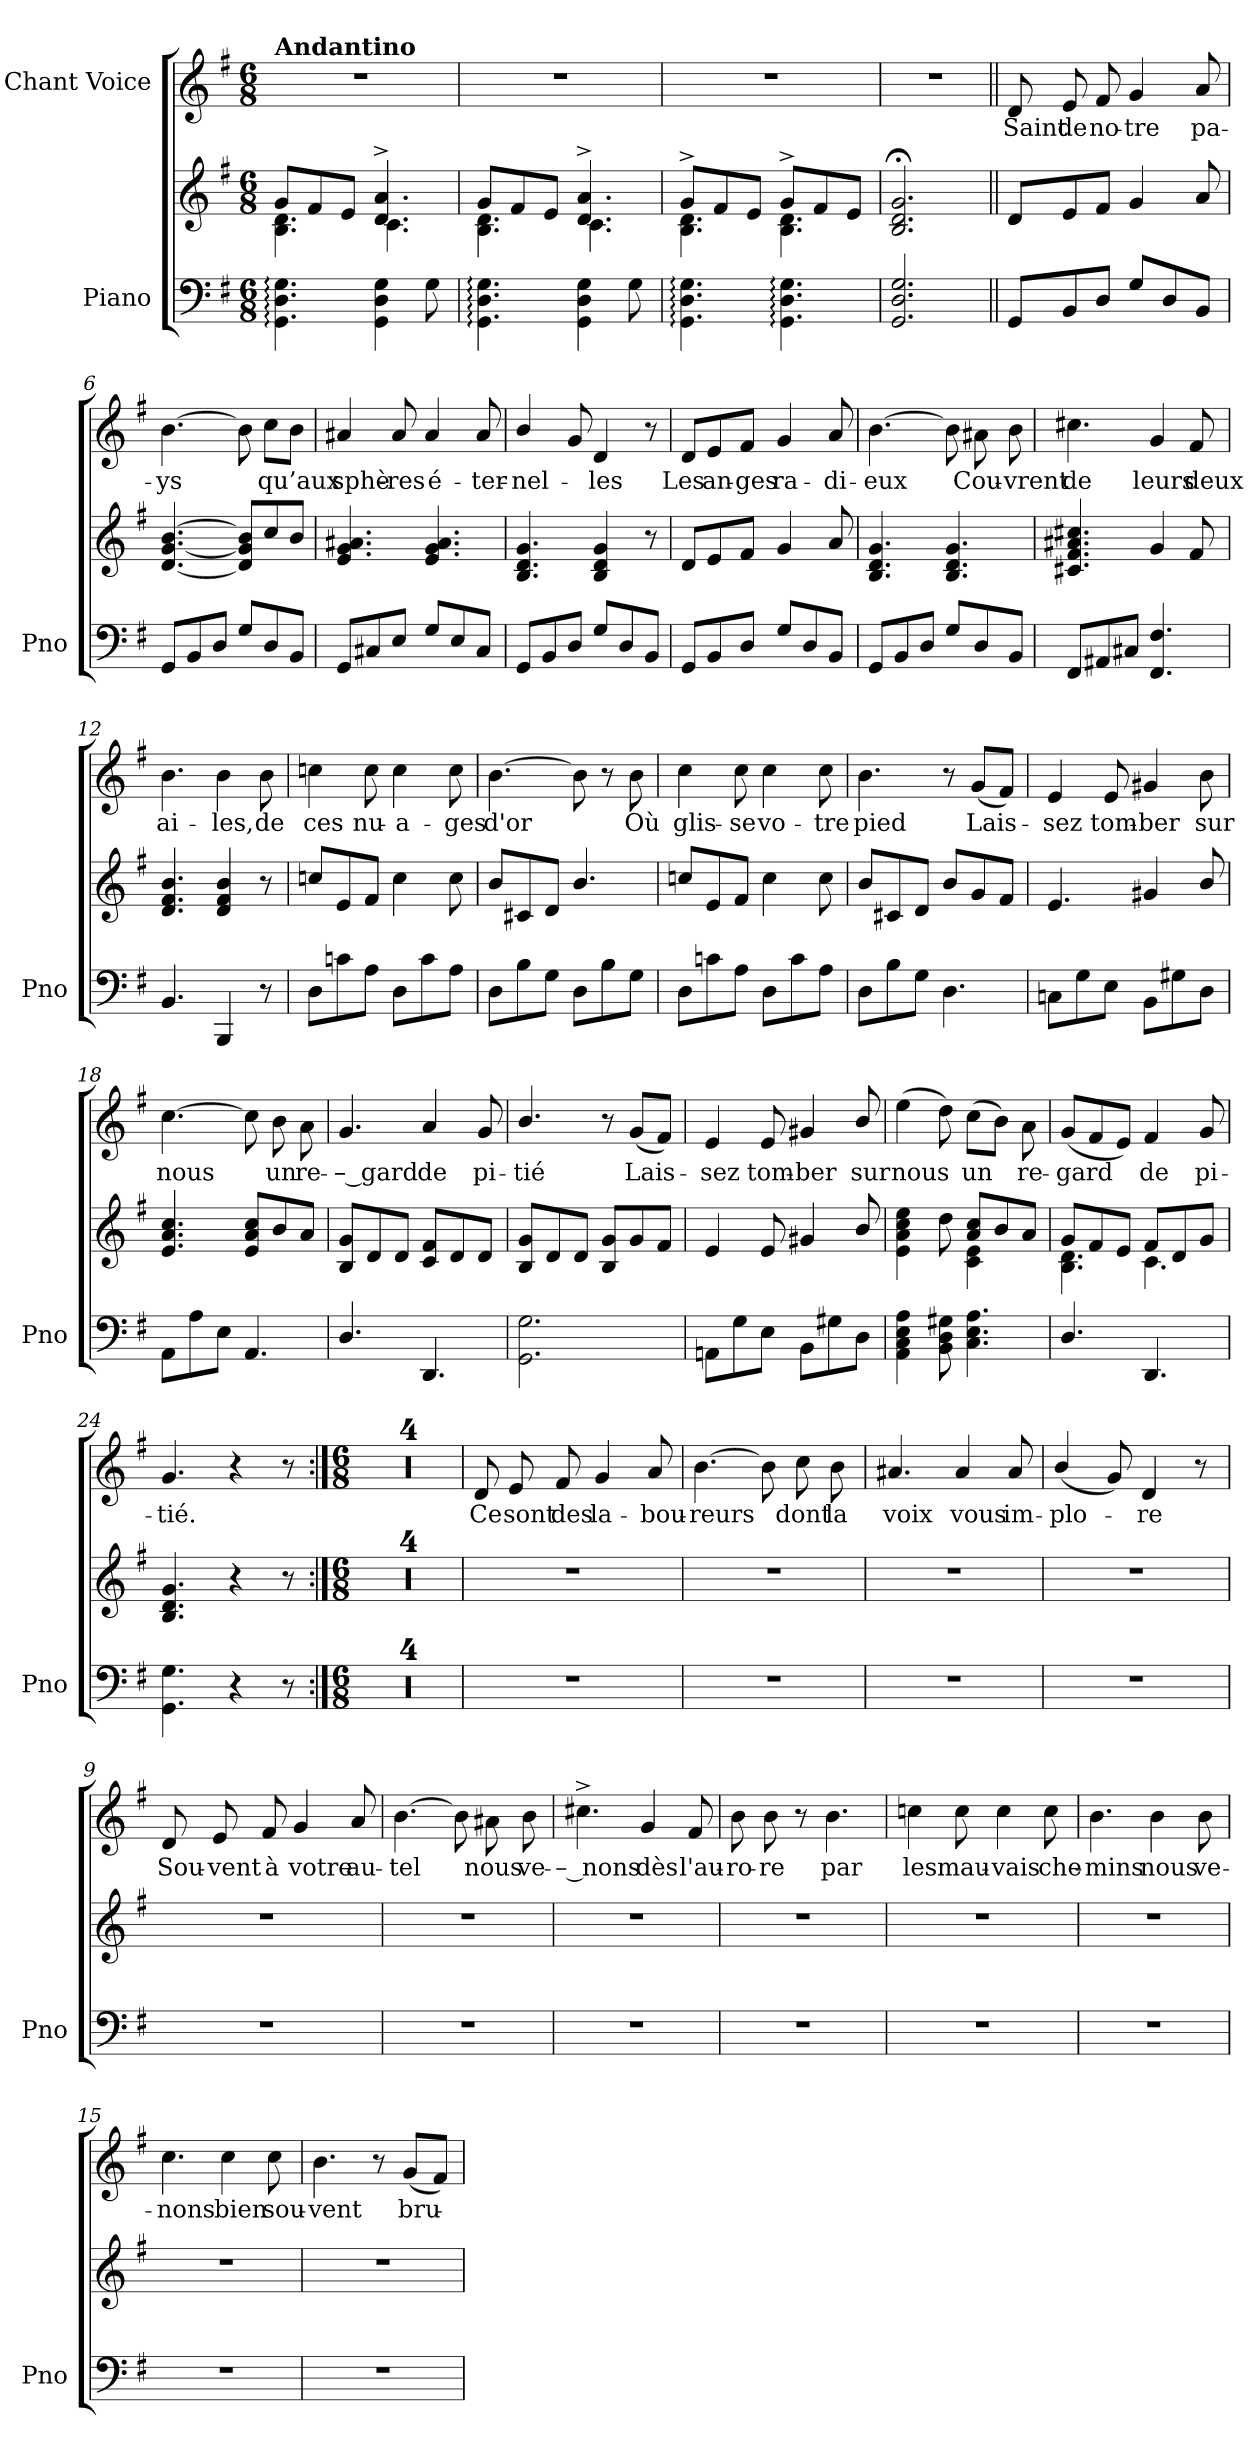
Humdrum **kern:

**kern	**kern	**kern	**text
*part2	*part2	*part1	*part1
*staff3	*staff2	*staff1	*staff1
*I"Piano	*	*I"Chant Voice	*
*I'Pno	*	*	*
*clefF4	*clefG2	*clefG2	*
*k[f#]	*k[f#]	*k[f#]	*
*M6/8	*M6/8	*M6/8	*
=1	=1	=1	=1
*	*^	*	*
!	!	!	!LO:TX:a:B:t=Andantino	!
4.GG\: 4.D\: 4.G\:	8g/L	4.B\ 4.d\	2.r	.
.	8f#/	.	.	.
.	8e/J	.	.	.
4GG\ 4D\ 4G\	4.d/^ 4.a/^	4.c\	.	.
8G\	.	.	.	.
=2	=2	=2	=2	=2
4.GG\: 4.D\: 4.G\:	8g/L	4.B\ 4.d\	2.r	.
.	8f#/	.	.	.
.	8e/J	.	.	.
4GG\ 4D\ 4G\	4.d/^ 4.a/^	4.c\	.	.
8G\	.	.	.	.
=3	=3	=3	=3	=3
4.GG\: 4.D\: 4.G\:	8g^/L	4.B\ 4.d\	2.r	.
.	8f#/	.	.	.
.	8e/J	.	.	.
4.GG\: 4.D\: 4.G\:	8g^/L	4.B\ 4.d\	.	.
.	8f#/	.	.	.
.	8e/J	.	.	.
*	*v	*v	*	*
=4	=4	=4	=4
2.GG/ 2.D/ 2.G/	2.B/;< 2.d/;< 2.g/;<	2.r	.
=5||	=5||	=5||	=5||
!	!	!	!LO:LY:b
8GG/L	8d/L	8d/	Saint
!	!	!	!LO:LY:b
8BB/	8e/	8e/	de
!	!	!	!LO:LY:b
8D/J	8f#/J	8f#/	no-
!	!	!	!LO:LY:b
8G/L	4g/	4g/	-tre
8D/	.	.	.
!	!	!	!LO:LY:b
8BB/J	8a/	8a/	pa-
=6	=6	=6	=6
!	!	!	!LO:LY:b
8GG/L	[4.d/ [4.g/ [4.b/	[4.b\	-ys
8BB/	.	.	.
8D/J	.	.	.
8G/L	8d/] 8g/] 8b/]L	8b\]	.
!	!	!	!LO:LY:b
8D/	8cc/	8cc\L	qu’aux
8BB/J	8b/J	8b\J	.
!!LO:LB:g=z
=7	=7	=7	=7
!	!	!	!LO:LY:b
8GG/L	4.e/ 4.g/ 4.a#X/	4a#X/	sphè-
8C#X/	.	.	.
!	!	!	!LO:LY:b
8E/J	.	8a#/	-res
!	!	!	!LO:LY:b
8G/L	4.e/ 4.g/ 4.a#/	4a#/	é-
8E/	.	.	.
!	!	!	!LO:LY:b
8C#/J	.	8a#/	-ter-
=8	=8	=8	=8
!	!	!	!LO:LY:b
8GG/L	4.B/ 4.d/ 4.g/	4b/	-nel-
8BB/	.	.	.
8D/J	.	8g/	.
!	!	!	!LO:LY:b
8G/L	4B/ 4d/ 4g/	4d/	-les
8D/	.	.	.
8BB/J	8r	8r	.
=9	=9	=9	=9
!	!	!	!LO:LY:b
8GG/L	8d/L	8d/L	Les
!	!	!	!LO:LY:b
8BB/	8e/	8e/	an-
!	!	!	!LO:LY:b
8D/J	8f#/J	8f#/J	-ges
!	!	!	!LO:LY:b
8G/L	4g/	4g/	ra-
8D/	.	.	.
!	!	!	!LO:LY:b
8BB/J	8a/	8a/	-di-
=10	=10	=10	=10
!	!	!	!LO:LY:b
8GG/L	4.B/ 4.d/ 4.g/	[4.b\	-eux
8BB/	.	.	.
8D/J	.	.	.
8G/L	4.B/ 4.d/ 4.g/	8b\]	.
!	!	!	!LO:LY:b
8D/	.	8a#X\	Cou-
!	!	!	!LO:LY:b
8BB/J	.	8b\	-vrent
=11	=11	=11	=11
!	!	!	!LO:LY:b
8FF#/L	4.c#X/ 4.f#/ 4.a#X/ 4.cc#X/	4.cc#X\	de
8AA#X/	.	.	.
8C#X/J	.	.	.
!	!	!	!LO:LY:b
4.FF#/ 4.F#/	4g/	4g/	leurs
!	!	!	!LO:LY:b
.	8f#/	8f#/	deux
=12	=12	=12	=12
!	!	!	!LO:LY:b
4.BB/	4.d/ 4.f#/ 4.b/	4.b\	ai-
!	!	!	!LO:LY:b
4BBB/	4d/ 4f#/ 4b/	4b\	-les,
!	!	!	!LO:LY:b
8r	8r	8b\	de
!!LO:LB:g=z
=13	=13	=13	=13
!	!	!	!LO:LY:b
8D\L	8ccn/L	4ccn\	ces
8cn\	8e/	.	.
!	!	!	!LO:LY:b
8A\J	8f#/J	8cc\	nu-
!	!	!	!LO:LY:b
8D\L	4cc\	4cc\	-a-
8c\	.	.	.
!	!	!	!LO:LY:b
8A\J	8cc\	8cc\	-ges
=14	=14	=14	=14
!	!	!	!LO:LY:b
8D\L	8b/L	[4.b\	d'or
8B\	8c#X/	.	.
8G\J	8d/J	.	.
8D\L	4.b/	8b\]	.
8B\	.	8r	.
!	!	!	!LO:LY:b
8G\J	.	8b\	Où
=15	=15	=15	=15
!	!	!	!LO:LY:b
8D\L	8ccn/L	4cc\	glis-
8cn\	8e/	.	.
!	!	!	!LO:LY:b
8A\J	8f#/J	8cc\	-se
!	!	!	!LO:LY:b
8D\L	4cc\	4cc\	vo-
8c\	.	.	.
!	!	!	!LO:LY:b
8A\J	8cc\	8cc\	-tre
=16	=16	=16	=16
!	!	!	!LO:LY:b
8D\L	8b/L	4.b\	pied
8B\	8c#X/	.	.
8G\J	8d/J	.	.
4.D\	8b/L	8r	.
!	!	!	!LO:LY:b
.	8g/	(<8g/L	Lais-
.	8f#/J	8f#/J)	.
=17	=17	=17	=17
!	!	!	!LO:LY:b
8Cn\L	4.e/	4e/	-sez
8G\	.	.	.
!	!	!	!LO:LY:b
8E\J	.	8e/	tom-
!	!	!	!LO:LY:b
8BB\L	4g#X/	4g#X/	-ber
8G#X\	.	.	.
!	!	!	!LO:LY:b
8D\J	8b/	8b\	sur
=18	=18	=18	=18
!	!	!	!LO:LY:b
8AA\L	4.e/ 4.a/ 4.cc/	[4.cc\	nous
8A\	.	.	.
8E\J	.	.	.
4.AA/	8e/ 8a/ 8cc/L	8cc\]	.
!	!	!	!LO:LY:b
.	8b/	8b\	un
!	!	!	!LO:LY:b
.	8a/J	8a\	re-
!!LO:LB:g=z
=19	=19	=19	=19
!	!	!	!LO:LY:b
4.D/	8B/ 8g/L	4.g/	-– gard
.	8d/	.	.
.	8d/J	.	.
!	!	!	!LO:LY:b
4.DD/	8c/ 8f#/L	4a/	de
.	8d/	.	.
!	!	!	!LO:LY:b
.	8d/J	8g/	pi-
=20	=20	=20	=20
!	!	!	!LO:LY:b
2.GG\ 2.G\	8B/ 8g/L	4.b/	-tié
.	8d/	.	.
.	8d/J	.	.
.	8B/ 8g/L	8r	.
!	!	!	!LO:LY:b
.	8g/	(<8g/L	Lais-
.	8f#/J	8f#/J)	.
=21	=21	=21	=21
!	!	!	!LO:LY:b
8AAn\L	4e/	4e/	-sez
8G\	.	.	.
!	!	!	!LO:LY:b
8E\J	8e/	8e/	tom-
!	!	!	!LO:LY:b
8BB\L	4g#X/	4g#X/	-ber
8G#X\	.	.	.
!	!	!	!LO:LY:b
8D\J	8b/	8b/	sur
=22	=22	=22	=22
*	*^	*	*
!	!	!	!	!LO:LY:b
4AA\ 4C\ 4E\ 4A\	4e\ 4a\ 4cc\ 4ee\	4.ryy	(>4ee\	nous
8BB\ 8D\ 8G#X\	8dd\	.	8dd\)	.
!	!	!	!	!LO:LY:b
4.C\ 4.E\ 4.A\	8a/ 8cc/L	4c\ 4e\	(>8cc\L	un
.	8b/	.	8b\J)	.
!	!	!	!	!LO:LY:b
.	8a/J	8ryy	8a\	re-
=23	=23	=23	=23	=23
!	!	!	!	!LO:LY:b
4.D/	8g/L	4.B\ 4.d\	(<8g/L	-gard
.	8f#/	.	8f#/	.
.	8e/J	.	8e/J)	.
!	!	!	!	!LO:LY:b
4.DD/	8f#/L	4.c\	4f#/	de
.	8d/	.	.	.
!	!	!	!	!LO:LY:b
.	8g/J	.	8g/	pi-
*	*v	*v	*	*
=24	=24	=24	=24
!	!	!	!LO:LY:b
4.GG\ 4.G\	4.B/ 4.d/ 4.g/	4.g/	-tié.
4r	4r	4r	.
8r	8r	8r	.
!!LO:PB:g=z
=1:|!	=1:|!	=1:|!	=1:|!
*M6/8	*M6/8	*M6/8	*
2.r	2.r	2.r	.
=2	=2	=2	=2
2.r	2.r	2.r	.
=3	=3	=3	=3
2.r	2.r	2.r	.
=4	=4	=4	=4
2.r	2.r	2.r	.
=5	=5	=5	=5
!	!	!	!LO:LY:b
2.r	2.r	8d/	Ce
!	!	!	!LO:LY:b
.	.	8e/	sont
!	!	!	!LO:LY:b
.	.	8f#/	des
!	!	!	!LO:LY:b
.	.	4g/	la-
!	!	!	!LO:LY:b
.	.	8a/	-bou-
=6	=6	=6	=6
!	!	!	!LO:LY:b
2.r	2.r	[4.b\	-reurs
.	.	8b\]	.
!	!	!	!LO:LY:b
.	.	8cc\	dont
!	!	!	!LO:LY:b
.	.	8b\	la
=7	=7	=7	=7
!	!	!	!LO:LY:b
2.r	2.r	4.a#X/	voix
!	!	!	!LO:LY:b
.	.	4a#/	vous
!	!	!	!LO:LY:b
.	.	8a#/	im-
=8	=8	=8	=8
!	!	!	!LO:LY:b
2.r	2.r	(<4b/	-plo-
.	.	8g/)	.
!	!	!	!LO:LY:b
.	.	4d/	-re
.	.	8r	.
=9	=9	=9	=9
!	!	!	!LO:LY:b
2.r	2.r	8d/	Sou-
!	!	!	!LO:LY:b
.	.	8e/	-vent
!	!	!	!LO:LY:b
.	.	8f#/	à
!	!	!	!LO:LY:b
.	.	4g/	votre
!	!	!	!LO:LY:b
.	.	8a/	au-
=10	=10	=10	=10
!	!	!	!LO:LY:b
2.r	2.r	[4.b\	-tel
.	.	8b\]	.
!	!	!	!LO:LY:b
.	.	8a#X\	nous
!	!	!	!LO:LY:b
.	.	8b\	ve-
!!LO:LB:g=z
=11	=11	=11	=11
!	!	!	!LO:LY:b
2.r	2.r	4.cc#X^\	-– nons
!	!	!	!LO:LY:b
.	.	4g/	dès
!	!	!	!LO:LY:b
.	.	8f#/	l'au-
=12	=12	=12	=12
!	!	!	!LO:LY:b
2.r	2.r	8b\	-ro-
!	!	!	!LO:LY:b
.	.	8b\	-re
.	.	8r	.
!	!	!	!LO:LY:b
.	.	4.b\	par
=13	=13	=13	=13
!	!	!	!LO:LY:b
2.r	2.r	4ccn\	les
!	!	!	!LO:LY:b
.	.	8cc\	mau-
!	!	!	!LO:LY:b
.	.	4cc\	-vais
!	!	!	!LO:LY:b
.	.	8cc\	che-
=14	=14	=14	=14
!	!	!	!LO:LY:b
2.r	2.r	4.b\	-mins
!	!	!	!LO:LY:b
.	.	4b\	nous
!	!	!	!LO:LY:b
.	.	8b\	ve-
=15	=15	=15	=15
!	!	!	!LO:LY:b
2.r	2.r	4.cc\	-nons
!	!	!	!LO:LY:b
.	.	4cc\	bien
!	!	!	!LO:LY:b
.	.	8cc\	sou-
=16	=16	=16	=16
!	!	!	!LO:LY:b
2.r	2.r	4.b\	-vent
.	.	8r	.
!	!	!	!LO:LY:b
.	.	(<8g/L	bru-
.	.	8f#/J)	.
=	=	=	=
*-	*-	*-	*-
